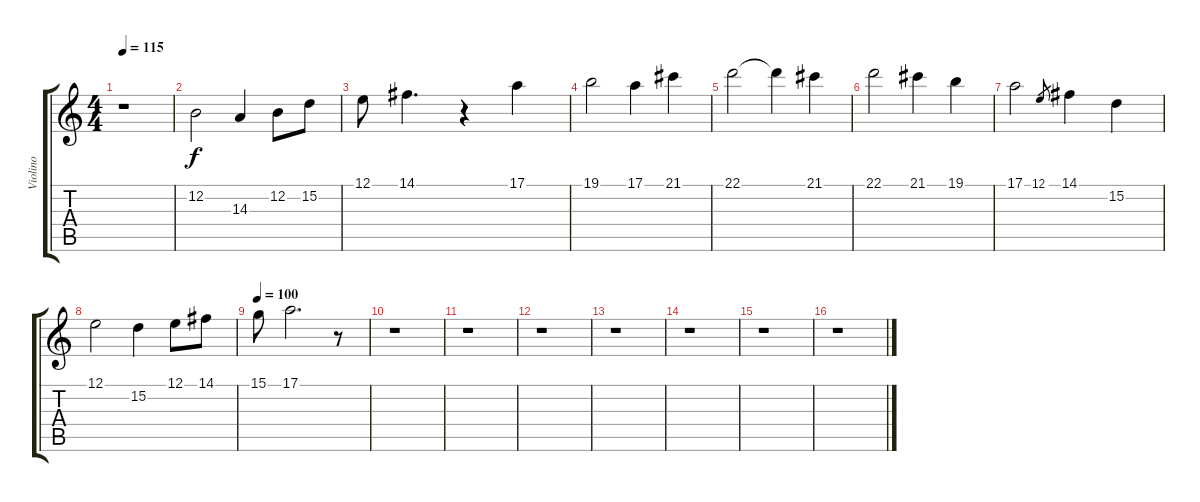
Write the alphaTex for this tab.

\track ("Violino" "Violino") {instrument viola}
\staff {score tabs}
\tuning (E4 B3 G3 D3 A2 E2) {hide}
\ts (4 4)
\tempo 115
\clef g2
\ks c
r.1{dy f} |
12.2.2 14.3.4 12.2.8 15.2.8 |
12.1.8 14.1.4{d} r.4 17.1.4 |
19.1.2 17.1.4 21.1.4 |
22.1.2 22.1{t}.4 21.1.4 |
22.1.2 21.1.4 19.1.4 |
17.1.2 12.1.8{gr} 14.1.4 15.2.4 |
12.1.2 15.2.4 12.1.8 14.1.8 |
\tempo 100
15.1.8 17.1.2{d} r.8 |
r.1 |
r.1 |
r.1 |
r.1 |
r.1 |
r.1 |
r.1
